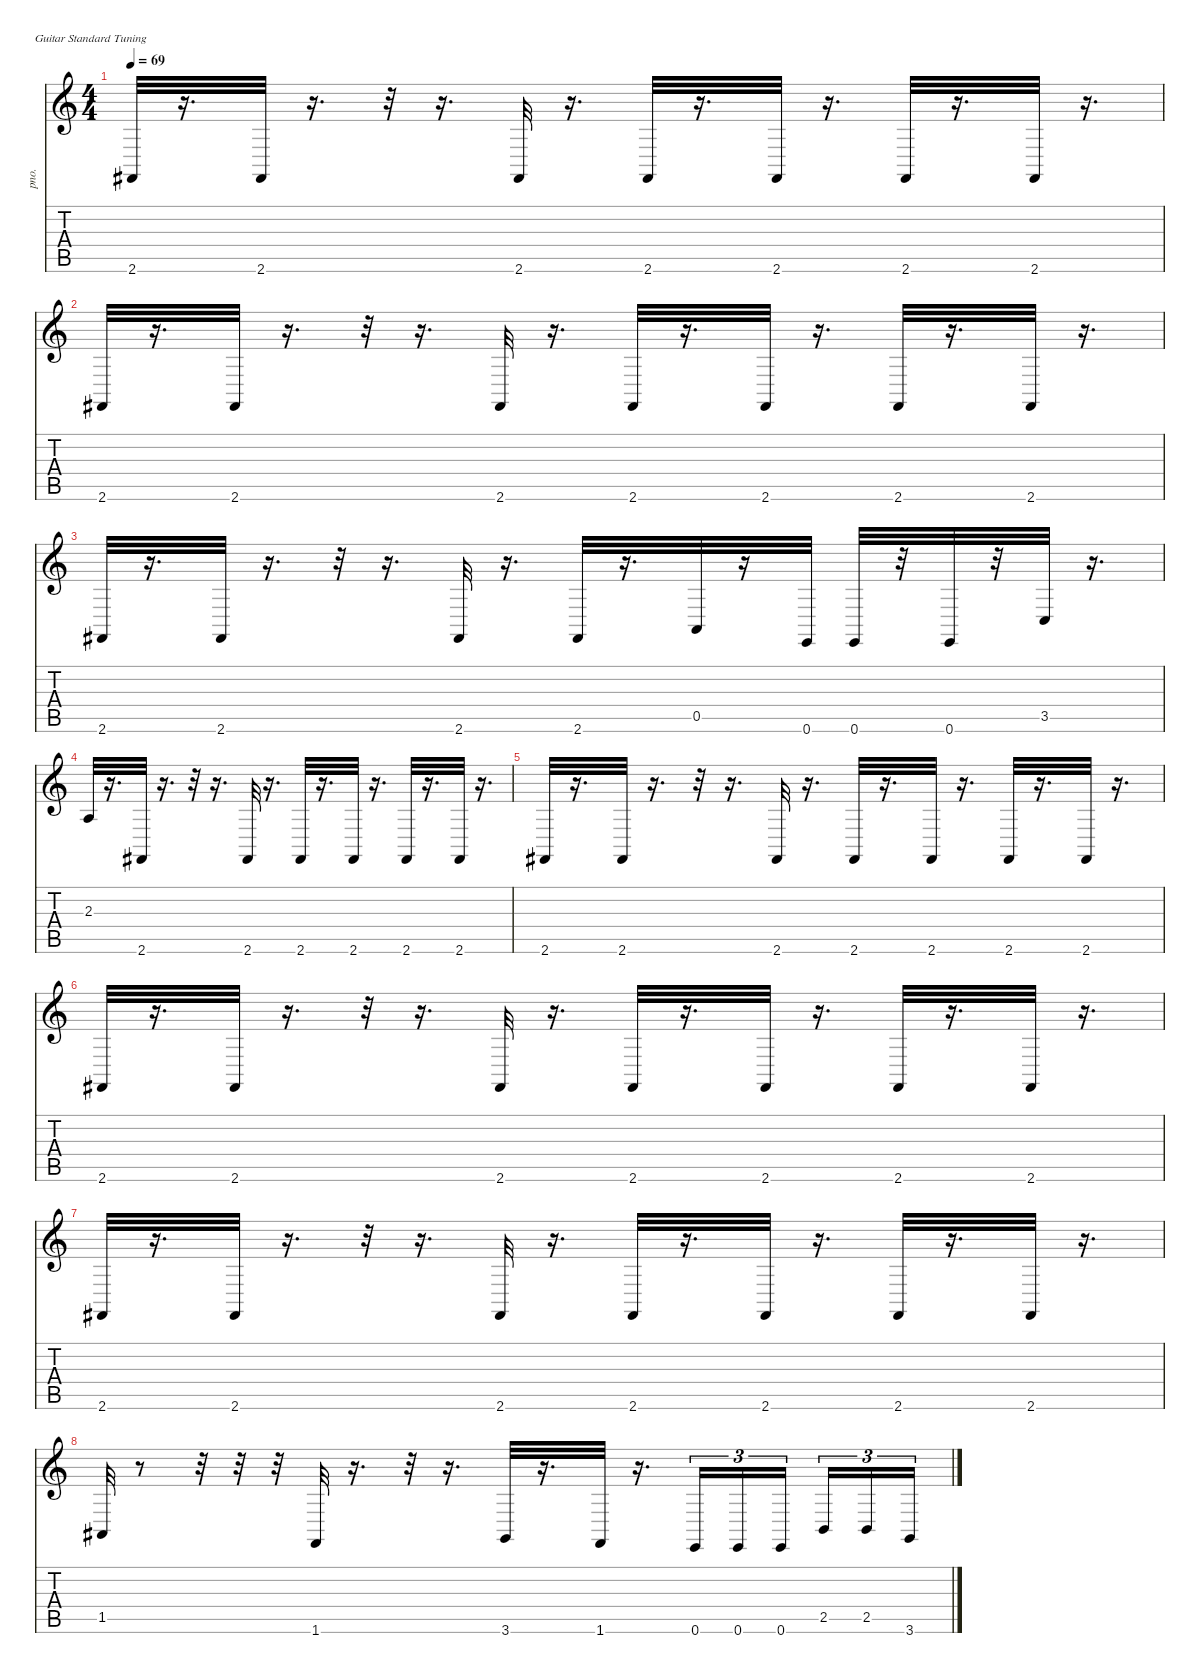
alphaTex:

\defaultSystemsLayout 4
\hideDynamics
\bracketExtendMode nobrackets
\otherSystemsTrackNameOrientation horizontal
\track ("Track 10" "pno.") {instrument acousticgrandpiano}
\staff {score tabs}
\tuning (E4 B3 G3 D3 A2 E2)
\ts (4 4)
\tempo 69
\clef g2
\ks c
2.6{acc #}.32{dy f beam Up} r.16{d beam Up} 2.6{acc #}.32{dy mp beam Up} r.16{d beam Up} r.32{beam Up} r.16{d beam Up} 2.6{acc #}.32{beam Up} r.16{d beam Up} 2.6{acc #}.32{dy f beam Up} r.16{d beam Up} 2.6{acc #}.32{dy mp beam Up} r.16{d beam Up} 2.6{acc #}.32{beam Up} r.16{d beam Up} 2.6{acc #}.32{beam Up} r.16{d beam Up} |
2.6{acc #}.32{dy f beam Up} r.16{d beam Up} 2.6{acc #}.32{dy mp beam Up} r.16{d beam Up} r.32{beam Up} r.16{d beam Up} 2.6{acc #}.32{beam Up} r.16{d beam Up} 2.6{acc #}.32{dy f beam Up} r.16{d beam Up} 2.6{acc #}.32{dy mp beam Up} r.16{d beam Up} 2.6{acc #}.32{beam Up} r.16{d beam Up} 2.6{acc #}.32{beam Up} r.16{d beam Up} |
2.6{acc #}.32{dy f beam Up} r.16{d beam Up} 2.6{acc #}.32{dy mp beam Up} r.16{d beam Up} r.32{beam Up} r.16{d beam Up} 2.6{acc #}.32{beam Up} r.16{d beam Up} 2.6{acc #}.32{dy f beam Up} r.16{d beam Up} 0.5.32{beam Up} r.16{beam Up} 0.6.32{dy pp beam Up} 0.6.32{dy mf beam Up} r.32{beam Up} 0.6.32{dy f beam Up} r.32{beam Up} 3.5.32{dy mf beam Up} r.16{d beam Up} |
2.3.32{dy f beam Up} r.16{d beam Up} 2.6{acc #}.32{dy mp beam Up} r.16{d beam Up} r.32{beam Up} r.16{d beam Up} 2.6{acc #}.32{beam Up} r.16{d beam Up} 2.6{acc #}.32{dy f beam Up} r.16{d beam Up} 2.6{acc #}.32{dy mp beam Up} r.16{d beam Up} 2.6{acc #}.32{beam Up} r.16{d beam Up} 2.6{acc #}.32{beam Up} r.16{d beam Up} |
2.6{acc #}.32{dy f beam Up} r.16{d beam Up} 2.6{acc #}.32{dy mp beam Up} r.16{d beam Up} r.32{beam Up} r.16{d beam Up} 2.6{acc #}.32{beam Up} r.16{d beam Up} 2.6{acc #}.32{dy f beam Up} r.16{d beam Up} 2.6{acc #}.32{dy mp beam Up} r.16{d beam Up} 2.6{acc #}.32{beam Up} r.16{d beam Up} 2.6{acc #}.32{beam Up} r.16{d beam Up} |
2.6{acc #}.32{dy f beam Up} r.16{d beam Up} 2.6{acc #}.32{dy mp beam Up} r.16{d beam Up} r.32{beam Up} r.16{d beam Up} 2.6{acc #}.32{beam Up} r.16{d beam Up} 2.6{acc #}.32{dy f beam Up} r.16{d beam Up} 2.6{acc #}.32{dy mp beam Up} r.16{d beam Up} 2.6{acc #}.32{beam Up} r.16{d beam Up} 2.6{acc #}.32{beam Up} r.16{d beam Up} |
2.6{acc #}.32{dy f beam Up} r.16{d beam Up} 2.6{acc #}.32{dy mp beam Up} r.16{d beam Up} r.32{beam Up} r.16{d beam Up} 2.6{acc #}.32{beam Up} r.16{d beam Up} 2.6{acc #}.32{dy f beam Up} r.16{d beam Up} 2.6{acc #}.32{dy mp beam Up} r.16{d beam Up} 2.6{acc #}.32{beam Up} r.16{d beam Up} 2.6{acc #}.32{beam Up} r.16{d beam Up} |
1.5{acc #}.32{dy f beam Up} r.8{beam Up} r.32{beam Up} r.32{beam Up} r.32{beam Up} 1.6.32{beam Up} r.16{d beam Up} r.32{beam Up} r.16{d beam Up} 3.6.32{dy ff beam Up} r.16{d beam Up} 1.6.32{dy fff beam Up} r.16{d beam Up} 0.6.16{tu (3 2) dy p beam Up} 0.6.16{tu (3 2) beam Up} 0.6.16{tu (3 2) dy mp beam Up} 2.5.16{tu (3 2) dy mf beam Up} 2.5.16{tu (3 2) dy f beam Up} 3.6.16{tu (3 2) beam Up}
